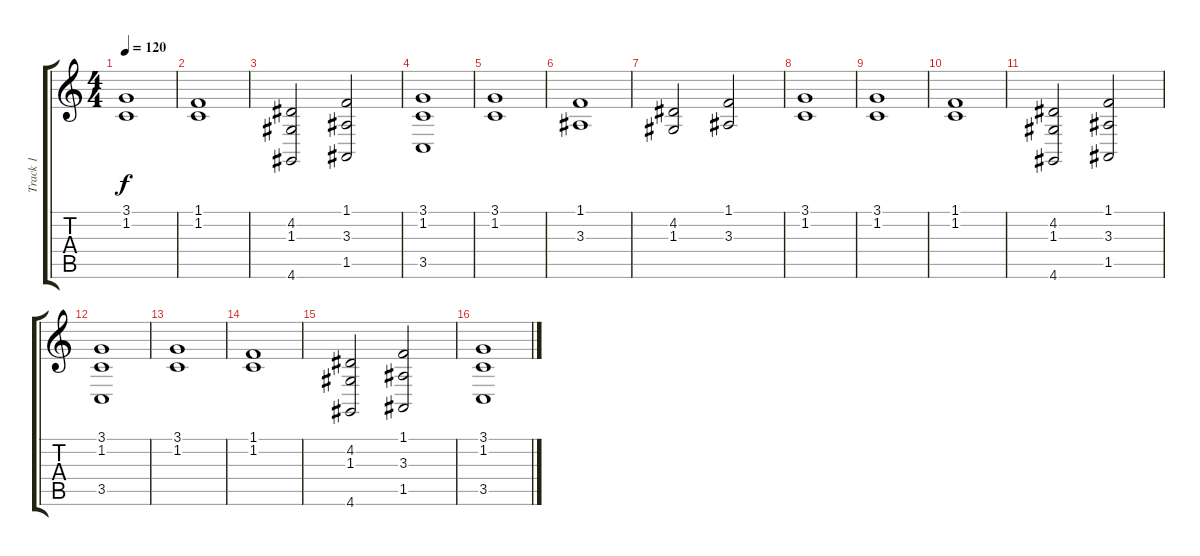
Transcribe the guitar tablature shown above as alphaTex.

\track ("Track 1" "Track 1") {instrument stringensemble2}
\staff {score tabs}
\tuning (E4 B3 G3 D3 A2 E2) {hide}
\ts (4 4)
\tempo 120
\clef g2
\ks c
(3.1 1.2).1{dy f} |
(1.1 1.2).1 |
(4.2 1.3 4.6).2 (1.1 3.3 1.5).2 |
(3.1 1.2 3.5).1 |
(3.1 1.2).1 |
(1.1 3.3).1 |
(4.2 1.3).2 (1.1 3.3).2 |
(3.1 1.2).1 |
(3.1 1.2).1 |
(1.1 1.2).1 |
(4.2 1.3 4.6).2 (1.1 3.3 1.5).2 |
(3.1 1.2 3.5).1 |
(3.1 1.2).1 |
(1.1 1.2).1 |
(4.2 1.3 4.6).2 (1.1 3.3 1.5).2 |
(3.1 1.2 3.5).1
